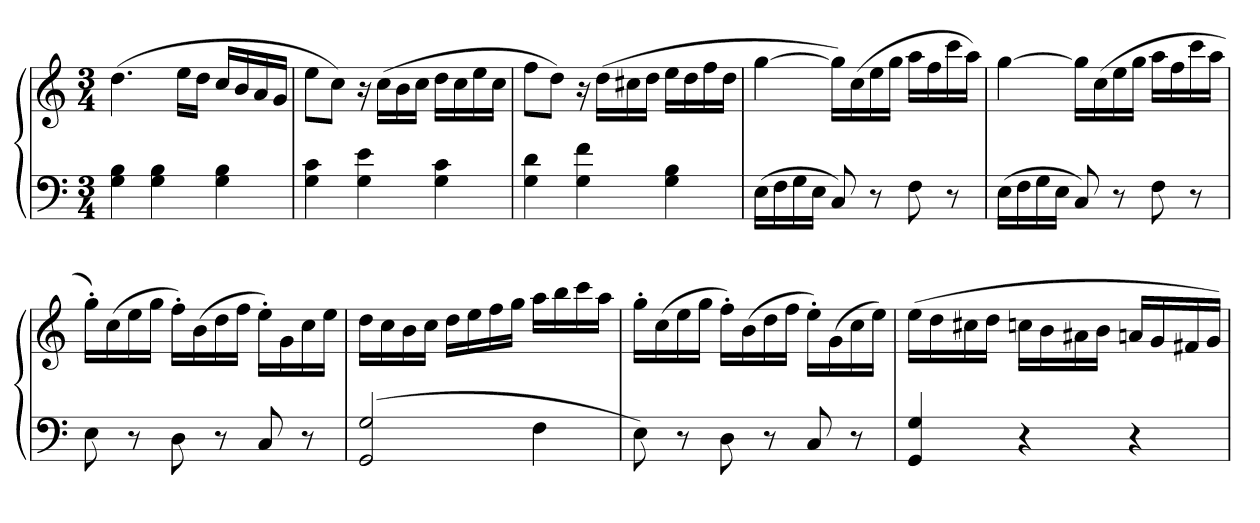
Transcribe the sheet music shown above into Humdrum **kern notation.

**kern	**kern
*part1	*part1
*staff2	*staff1
*clefF4	*clefG2
*k[]	*k[]
*M3/4	*M3/4
=	=
4G 4B	(4.dd
4G 4B	.
.	16eeLL
.	16ddJJ
4G 4B	16ccLL
.	16b
.	16a
.	16gJJ
=	=
4G 4c	8eeL
.	8ccJ)
4G 4e	16r
.	(16ccLL
.	16b
.	16ccJJ
4G 4c	16ddLL
.	16cc
.	16ee
.	16ccJJ
=	=
4G 4d	8ffL
.	8ddJ)
4G 4f	16r
.	(16ddLL
.	16cc#X
.	16ddJJ
4G 4B	16eeLL
.	16dd
.	16ff
.	16ddJJ
=	=
(16ELL	[4gg
16F	.
16G	.
16EJJ	.
8C)	16ggLL])
.	(16cc
8r	16ee
.	16ggJJ
8F	16aaLL
.	16ff
8r	16ccc
.	16aaJJ)
=	=
(16ELL	[4gg
16F	.
16G	.
16EJJ	.
8C)	16ggLL]
.	(16cc
8r	16ee
.	16ggJJ
8F	16aaLL
.	16ff
8r	16ccc
.	16aaJJ
=	=
8E	16gg'LL)
.	(16cc
8r	16ee
.	16ggJJ
8D	16ff'LL)
.	(16b
8r	16dd
.	16ffJJ
8C	16ee'LL)
.	16g
8r	16cc
.	16eeJJ
=	=
(2GG 2G	16ddLL
.	16cc
.	16b
.	16ccJJ
.	16ddLL
.	16ee
.	16ff
.	16ggJJ
4F	16aaLL
.	16bb
.	16ccc
.	16aaJJ
=	=
8E)	16gg'LL
.	(16cc
8r	16ee
.	16ggJJ
8D	16ff'LL)
.	(16b
8r	16dd
.	16ffJJ
8C	16ee'LL)
.	(16g
8r	16cc
.	16eeJJ)
=	=
4GG 4G	(16eeLL
.	16dd
.	16cc#X
.	16ddJJ
4r	16ccnLL
.	16b
.	16a#X
.	16bJJ
4r	16anLL
.	16g
.	16f#X
.	16gJJ)
=	=
*-	*-
